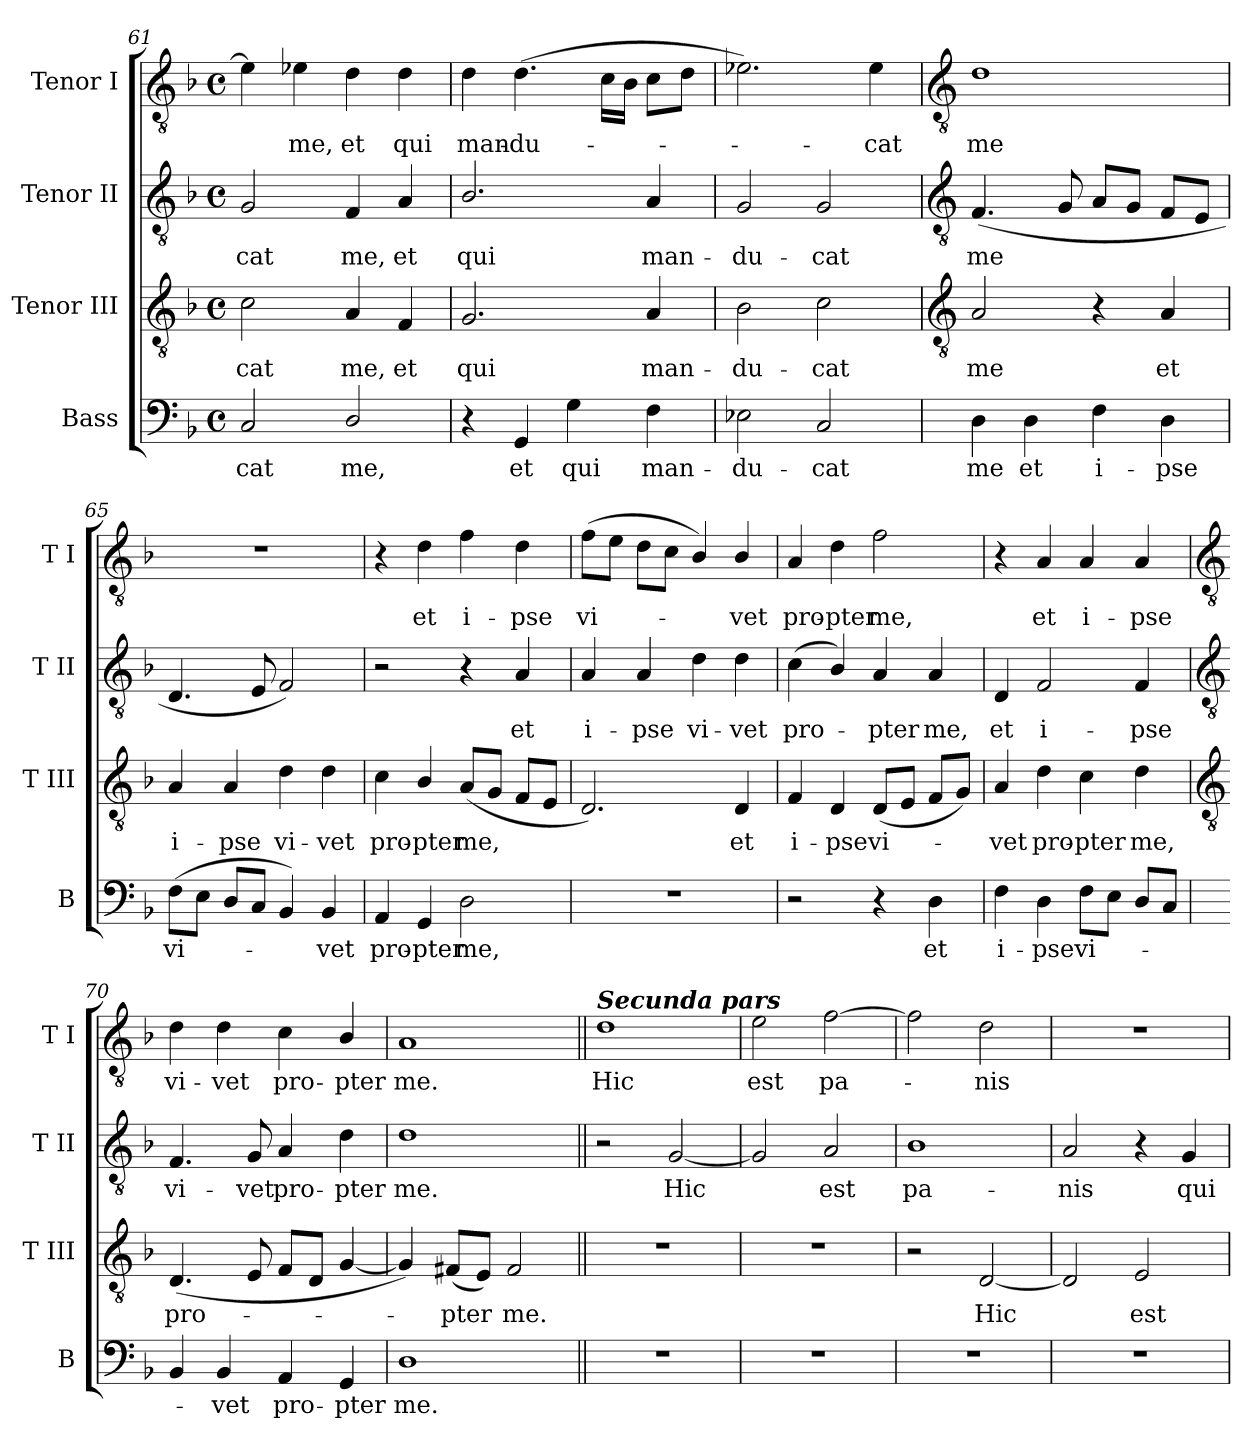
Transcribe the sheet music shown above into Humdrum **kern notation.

**kern	**text	**kern	**text	**kern	**text	**kern	**text
*part4	*part4	*part3	*part3	*part2	*part2	*part1	*part1
*staff4	*staff4	*staff3	*staff3	*staff2	*staff2	*staff1	*staff1
*I"Bass	*	*I"Tenor III	*	*I"Tenor II	*	*I"Tenor I	*
*I'B	*	*I'T III	*	*I'T II	*	*I'T I	*
*clefF4	*	*clefGv2	*	*clefGv2	*	*clefGv2	*
*k[b-]	*	*k[b-]	*	*k[b-]	*	*k[b-]	*
*F:	*	*F:	*	*F:	*	*F:	*
*M4/4	*	*M4/4	*	*M4/4	*	*M4/4	*
*met(c)	*	*met(c)	*	*met(c)	*	*met(c)	*
=61	=61	=61	=61	=61	=61	=61	=61
!	!LO:LY:b	!	!LO:LY:b	!	!LO:LY:b	!	!
2C	-cat	2c	-cat	2G	-cat	4e-]	.
!	!	!	!	!	!	!	!LO:LY:b
.	.	.	.	.	.	4e-	me,
!	!LO:LY:b	!	!LO:LY:b	!	!LO:LY:b	!	!LO:LY:b
2D/	me,	4A	me,	4F	me,	4d	et
!	!	!	!LO:LY:b	!	!LO:LY:b	!	!LO:LY:b
.	.	4F	et	4A	et	4d	qui
=62	=62	=62	=62	=62	=62	=62	=62
!	!	!	!LO:LY:b	!	!LO:LY:b	!	!LO:LY:b
4r	.	2.G	qui	2.B-/	qui	4d	man-
!	!LO:LY:b	!	!	!	!	!	!LO:LY:b
4GG	et	.	.	.	.	(>4.d	-du-
!	!LO:LY:b	!	!	!	!	!	!
4G	qui	.	.	.	.	.	.
.	.	.	.	.	.	16cLL	.
.	.	.	.	.	.	16B-JJ	.
!	!LO:LY:b	!	!LO:LY:b	!	!LO:LY:b	!	!
4F	man-	4A	man-	4A	man-	8cL	.
.	.	.	.	.	.	8dJ	.
=63	=63	=63	=63	=63	=63	=63	=63
!	!LO:LY:b	!	!LO:LY:b	!	!LO:LY:b	!	!
2E-X	-du-	2B-	-du-	2G	-du-	2.e-X)	.
!	!LO:LY:b	!	!LO:LY:b	!	!LO:LY:b	!	!
2C	-cat	2c	-cat	2G	-cat	.	.
!	!	!	!	!	!	!	!LO:LY:b
.	.	.	.	.	.	4e-	cat
!!LO:LB:g=z
=64	=64	=64	=64	=64	=64	=64	=64
*	*	*clefGv2	*	*clefGv2	*	*clefGv2	*
!	!LO:LY:b	!	!LO:LY:b	!	!LO:LY:b	!	!LO:LY:b
4D	me	2A	me	(<4.F	me	1d	me
!	!LO:LY:b	!	!	!	!	!	!
4D	et	.	.	.	.	.	.
.	.	.	.	8G	.	.	.
!	!LO:LY:b	!	!	!	!	!	!
4F	i-	4r	.	8AL	.	.	.
.	.	.	.	8GJ	.	.	.
!	!LO:LY:b	!	!LO:LY:b	!	!	!	!
4D	-pse	4A	et	8FL	.	.	.
.	.	.	.	8EJ	.	.	.
=65	=65	=65	=65	=65	=65	=65	=65
!	!LO:LY:b	!	!LO:LY:b	!	!	!	!
(<8FL	vi-	4A	i-	4.D	.	1r	.
8EJ	.	.	.	.	.	.	.
!	!	!	!LO:LY:b	!	!	!	!
8DL	.	4A	-pse	.	.	.	.
8CJ	.	.	.	8E	.	.	.
!	!	!	!LO:LY:b	!	!	!	!
4BB-)	.	4d	vi-	2F)	.	.	.
!	!LO:LY:b	!	!LO:LY:b	!	!	!	!
4BB-	vet	4d	-vet	.	.	.	.
=66	=66	=66	=66	=66	=66	=66	=66
!	!LO:LY:b	!	!LO:LY:b	!	!	!	!
4AA	pro-	4c	pro-	2r	.	4r	.
!	!LO:LY:b	!	!LO:LY:b	!	!	!	!LO:LY:b
4GG	-pter	4B-/	-pter	.	.	4d	et
!	!LO:LY:b	!	!LO:LY:b	!	!	!	!LO:LY:b
2D	me,	(<8AL	me,	4r	.	4f	i-
.	.	8GJ	.	.	.	.	.
!	!	!	!	!	!LO:LY:b	!	!LO:LY:b
.	.	8FL	.	4A	et	4d	-pse
.	.	8EJ	.	.	.	.	.
=67	=67	=67	=67	=67	=67	=67	=67
!	!	!	!	!	!LO:LY:b	!	!LO:LY:b
1r	.	2.D)	.	4A	i-	(>8fL	vi-
.	.	.	.	.	.	8eJ	.
!	!	!	!	!	!LO:LY:b	!	!
.	.	.	.	4A	-pse	8dL	.
.	.	.	.	.	.	8cJ	.
!	!	!	!	!	!LO:LY:b	!	!
.	.	.	.	4d	vi-	4B-/)	.
!	!	!	!LO:LY:b	!	!LO:LY:b	!	!LO:LY:b
.	.	4D	et	4d	-vet	4B-/	vet
=68	=68	=68	=68	=68	=68	=68	=68
!	!	!	!LO:LY:b	!	!LO:LY:b	!	!LO:LY:b
2r	.	4F	i-	(<4c	pro-	4A	pro-
!	!	!	!LO:LY:b	!	!	!	!LO:LY:b
.	.	4D	-pse	4B-/)	.	4d	-pter
!	!	!	!LO:LY:b	!	!LO:LY:b	!	!LO:LY:b
4r	.	(<8DL	vi-	4A	pter	2f	me,
.	.	8EJ	.	.	.	.	.
!	!LO:LY:b	!	!	!	!LO:LY:b	!	!
4D	et	8FL	.	4A	me,	.	.
.	.	8GJ)	.	.	.	.	.
=69	=69	=69	=69	=69	=69	=69	=69
!	!LO:LY:b	!	!LO:LY:b	!	!LO:LY:b	!	!
4F	i-	4A	vet	4D	et	4r	.
!	!LO:LY:b	!	!LO:LY:b	!	!LO:LY:b	!	!LO:LY:b
4D	-pse	4d	pro-	2F	i-	4A	et
!	!LO:LY:b	!	!LO:LY:b	!	!	!	!LO:LY:b
8FL	vi-	4c	-pter	.	.	4A	i-
8EJ	.	.	.	.	.	.	.
!	!	!	!LO:LY:b	!	!LO:LY:b	!	!LO:LY:b
8DL	.	4d	me,	4F	-pse	4A	-pse
8CJ	.	.	.	.	.	.	.
!!LO:LB:g=z
=70	=70	=70	=70	=70	=70	=70	=70
*	*	*clefGv2	*	*clefGv2	*	*clefGv2	*
!	!	!	!LO:LY:b	!	!LO:LY:b	!	!LO:LY:b
4BB-	.	(<4.D	pro-	4.F	vi-	4d	vi-
!	!LO:LY:b	!	!	!	!	!	!LO:LY:b
4BB-	vet	.	.	.	.	4d	-vet
!	!	!	!	!	!LO:LY:b	!	!
.	.	8E	.	8G	-vet	.	.
!	!LO:LY:b	!	!	!	!LO:LY:b	!	!LO:LY:b
4AA	pro-	8FL	.	4A	pro-	4c	pro-
.	.	8DJ	.	.	.	.	.
!	!LO:LY:b	!	!	!	!LO:LY:b	!	!LO:LY:b
4GG	-pter	[4G	.	4d	-pter	4B-/	-pter
=71	=71	=71	=71	=71	=71	=71	=71
!	!LO:LY:b	!	!	!	!LO:LY:b	!	!LO:LY:b
1D	me.	4G])	.	1d	me.	1A	me.
!	!	!	!LO:LY:b	!	!	!	!
.	.	(<8F#XL	pter	.	.	.	.
.	.	8EJ)	.	.	.	.	.
!	!	!	!LO:LY:b	!	!	!	!
.	.	2F#	me.	.	.	.	.
=72||	=72||	=72||	=72||	=72||	=72||	=72||	=72||
!	!	!	!	!	!	!LO:TX:a:Bi:t=Secunda pars	!
!	!	!	!	!	!	!	!LO:LY:b
1r	.	1r	.	2r	.	1d	Hic
!	!	!	!	!	!LO:LY:b	!	!
.	.	.	.	[2G	Hic	.	.
=73	=73	=73	=73	=73	=73	=73	=73
!	!	!	!	!	!	!	!LO:LY:b
1r	.	1r	.	2G]	.	2e	est
!	!	!	!	!	!LO:LY:b	!	!LO:LY:b
.	.	.	.	2A	est	[2f	pa-
=74	=74	=74	=74	=74	=74	=74	=74
!	!	!	!	!	!LO:LY:b	!	!
1r	.	2r	.	1B-	pa-	2f]	.
!	!	!	!LO:LY:b	!	!	!	!LO:LY:b
.	.	[2D	Hic	.	.	2d	nis
=75	=75	=75	=75	=75	=75	=75	=75
!	!	!	!	!	!LO:LY:b	!	!
1r	.	2D]	.	2A	-nis	1r	.
!	!	!	!LO:LY:b	!	!	!	!
.	.	2E	est	4r	.	.	.
!	!	!	!	!	!LO:LY:b	!	!
.	.	.	.	4G	qui	.	.
=	=	=	=	=	=	=	=
*-	*-	*-	*-	*-	*-	*-	*-
